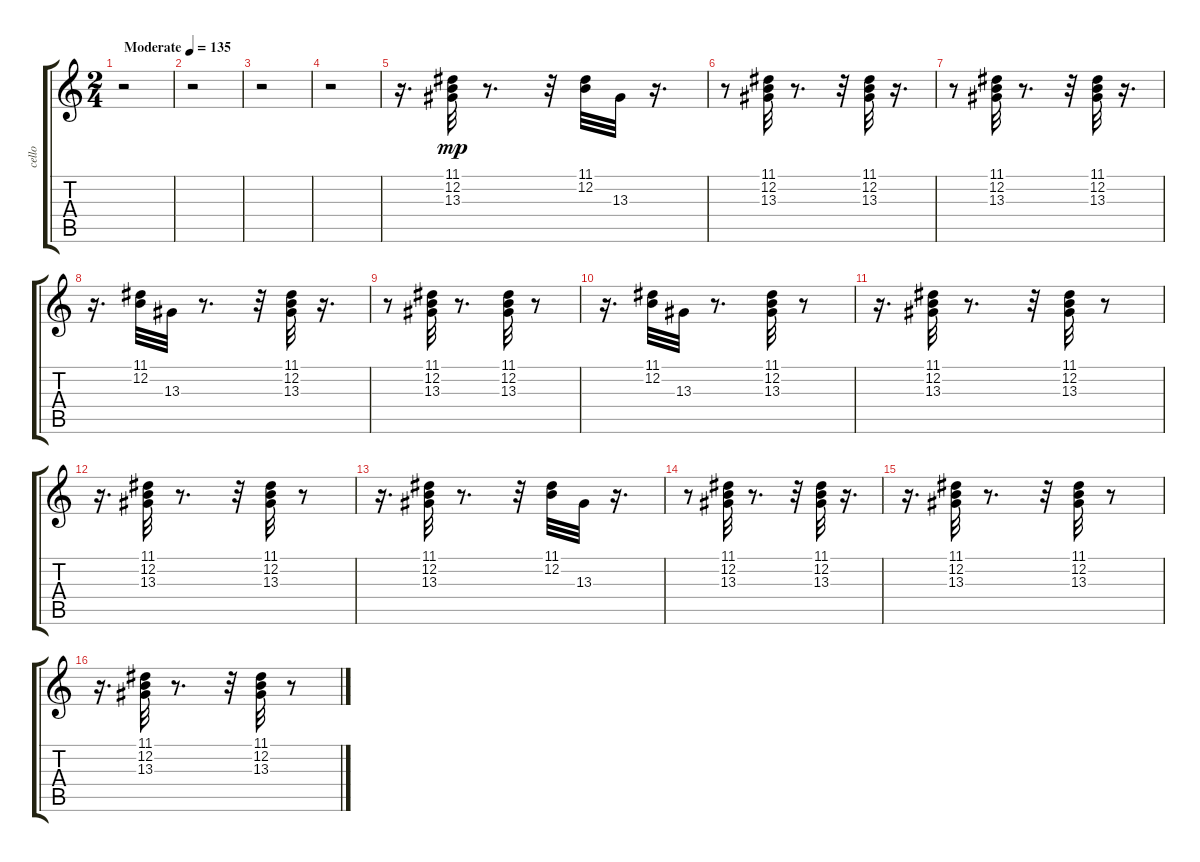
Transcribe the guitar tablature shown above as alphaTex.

\track ("cello" "cello") {instrument stringensemble1}
\staff {score tabs}
\tuning (E4 B3 G3 D3 A2 E2) {hide}
\ts (2 4)
\tempo (135 "Moderate")
\clef g2
\ks c
r.2{dy mp instrument stringensemble1} |
r.2 |
r.2 |
r.2 |
r.16{d} (11.1 12.2 13.3).32{volume 11} r.8{d} r.32 (11.1 12.2).32 13.3.32 r.16{d} |
r.8 (11.1 12.2 13.3).32 r.8{d} r.32 (11.1 12.2 13.3).32 r.16{d} |
r.8 (11.1 12.2 13.3).32 r.8{d} r.32 (11.1 12.2 13.3).32 r.16{d} |
r.16{d} (11.1 12.2).32 13.3.32 r.8{d} r.32 (11.1 12.2 13.3).32 r.16{d} |
r.8 (11.1 12.2 13.3).32 r.8{d} (11.1 12.2 13.3).32 r.8 |
r.16{d} (11.1 12.2).32 13.3.32 r.8{d} (11.1 12.2 13.3).32 r.8 |
r.16{d} (11.1 12.2 13.3).32 r.8{d} r.32 (11.1 12.2 13.3).32 r.8 |
r.16{d} (11.1 12.2 13.3).32 r.8{d} r.32 (11.1 12.2 13.3).32 r.8 |
r.16{d} (11.1 12.2 13.3).32 r.8{d} r.32 (11.1 12.2).32 13.3.32 r.16{d} |
r.8 (11.1 12.2 13.3).32 r.8{d} r.32 (11.1 12.2 13.3).32 r.16{d} |
r.16{d} (11.1 12.2 13.3).32 r.8{d} r.32 (11.1 12.2 13.3).32 r.8 |
r.16{d} (11.1 12.2 13.3).32 r.8{d} r.32 (11.1 12.2 13.3).32 r.8
